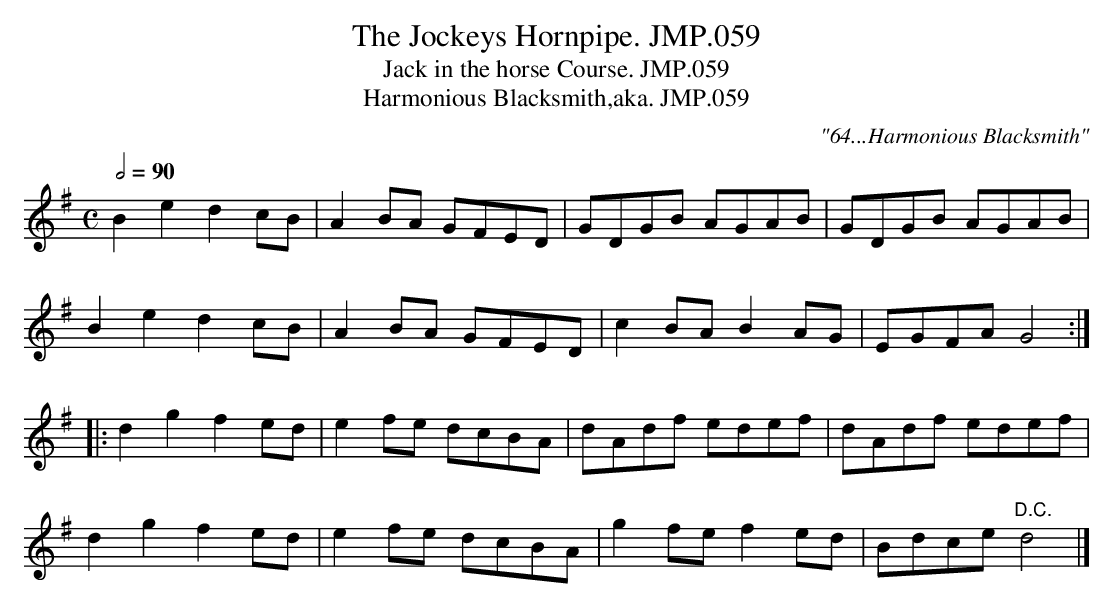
X:1
T:Jockeys Hornpipe. JMP.059, The
T:Jack in the horse Course. JMP.059
T:Harmonious Blacksmith,aka. JMP.059
M:C
L:1/8
Q:1/2=90
C:"64...Harmonious Blacksmith"
K:G major
B2 e2 d2 cB | A2 BA GFED | GDGB AGAB |  GDGB AGAB |
B2 e2 d2 cB |A2 BA GFED | c2 BA B2 AG | EGFA G4 :|
|:d2 g2 f2 ed | e2 fe dcBA | dAdf edef |  dAdf edef |
d2 g2 f2 ed | e2 fe dcBA |  g2 fe f2 ed | Bdce "D.C."d4 |]
